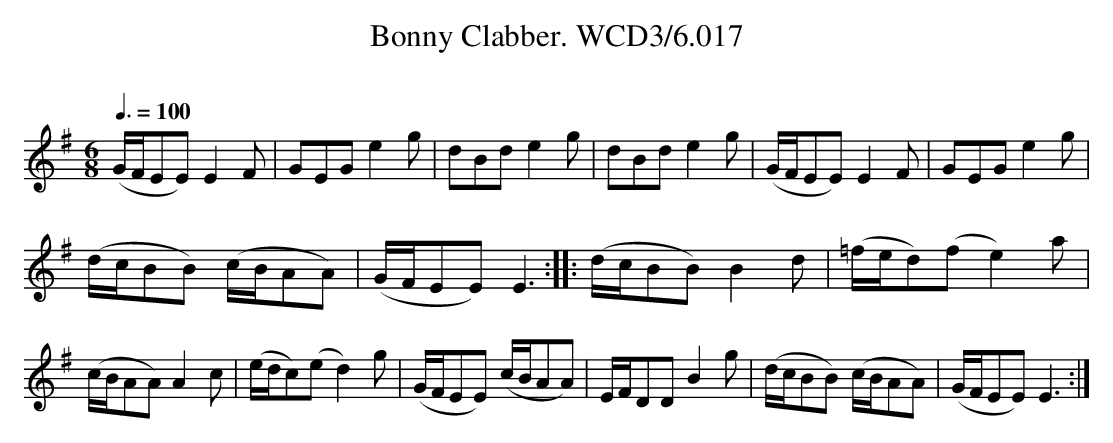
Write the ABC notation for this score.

X:1
T:Bonny Clabber. WCD3/6.017
O:
M:6/8
L:1/8
Q:3/8=100
K:Em
(G/F/EE) E2 F|GEG e2 g|dBd e2 g|dBd e2 g|(G/F/EE) E2 F|GEG e2 g|
(d/c/BB) (c/B/AA)|(G/F/EE) E3::(d/c/BB) B2 d|(=f/e/d)(f e2) a|
(c/B/AA) A2 c|(e/d/c)(e d2) g|(G/F/EE) (c/B/AA)|E/F/DD B2 g|(d/c/BB) (c/B/AA)|(G/F/EE) E3:|
